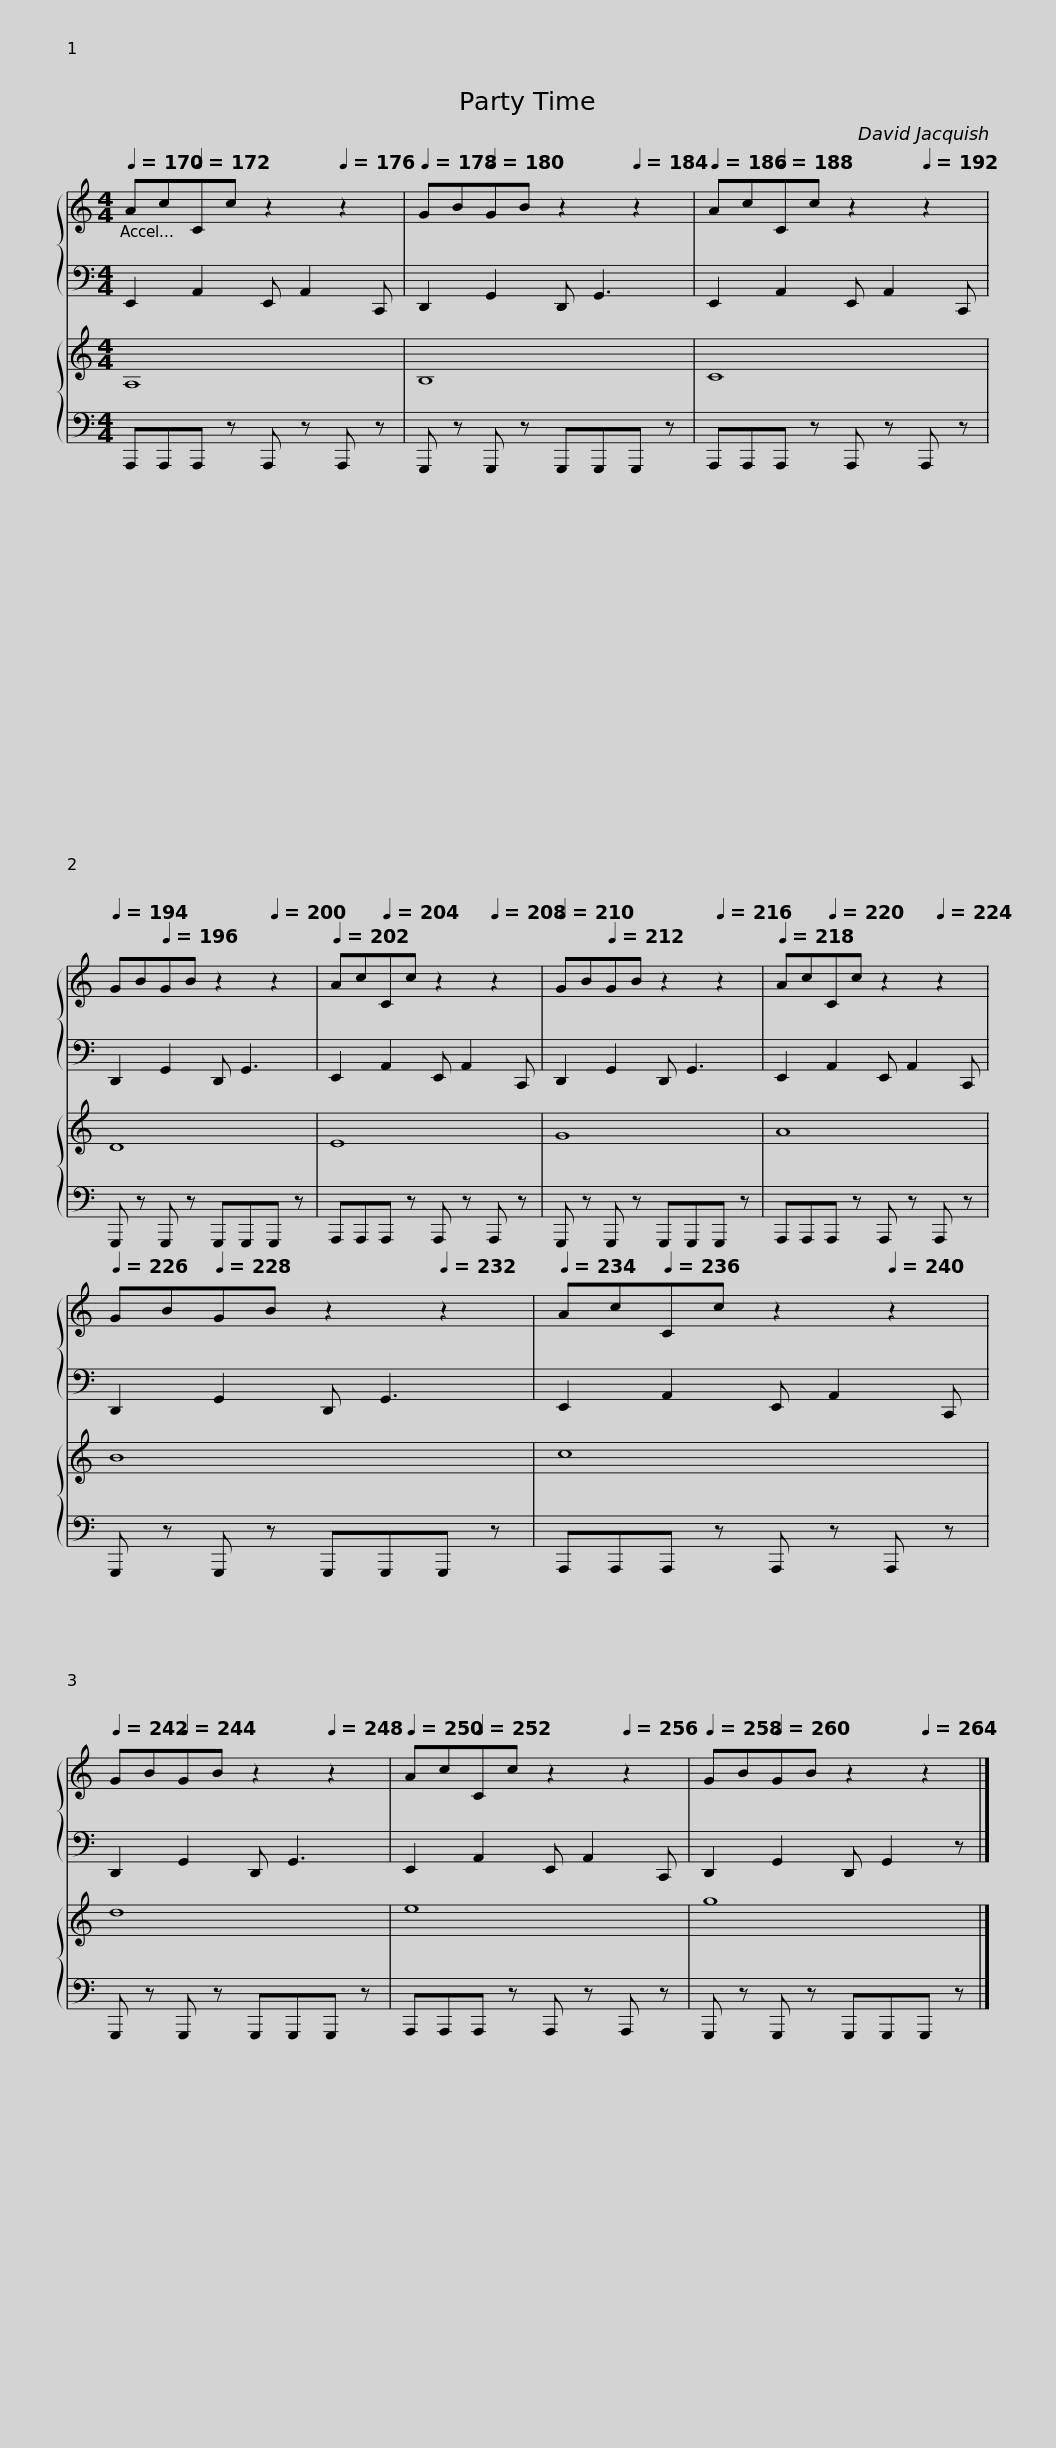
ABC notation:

X:1
%%score { 1 | 2 } { 3 | 4 }
L:1/8
Q:1/4=170
M:4/4
I:linebreak $
K:C
V:1 treble
V:2 bass
V:3 treble
V:4 bass
V:1
 Ac[Q:1/4=172]Cc[Q:1/4=174] z2[Q:1/4=176] z2 |[Q:1/4=178] GB[Q:1/4=180]GB[Q:1/4=182] z2[Q:1/4=184] z2 |[Q:1/4=186] Ac[Q:1/4=188]Cc[Q:1/4=190] z2[Q:1/4=192] z2 |$[Q:1/4=194] GB[Q:1/4=196]GB[Q:1/4=198] z2[Q:1/4=200] z2 |[Q:1/4=202] Ac[Q:1/4=204]Cc[Q:1/4=206] z2[Q:1/4=208] z2 | %5
[Q:1/4=210] GB[Q:1/4=212]GB[Q:1/4=214] z2[Q:1/4=216] z2 |[Q:1/4=218] Ac[Q:1/4=220]Cc[Q:1/4=222] z2[Q:1/4=224] z2 |$[Q:1/4=226] GB[Q:1/4=228]GB[Q:1/4=230] z2[Q:1/4=232] z2 |[Q:1/4=234] Ac[Q:1/4=236]Cc[Q:1/4=238] z2[Q:1/4=240] z2 |[Q:1/4=242] GB[Q:1/4=244]GB[Q:1/4=246] z2[Q:1/4=248] z2 | %10
[Q:1/4=250] Ac[Q:1/4=252]Cc[Q:1/4=254] z2[Q:1/4=256] z2 |$[Q:1/4=258] GB[Q:1/4=260]GB[Q:1/4=262] z2[Q:1/4=264] z2 |] %12
V:2
 E,,2 A,,2 E,, A,,2 C,, | D,,2 G,,2 D,, G,,3 | E,,2 A,,2 E,, A,,2 C,, |$ D,,2 G,,2 D,, G,,3 | E,,2 A,,2 E,, A,,2 C,, | %5
 D,,2 G,,2 D,, G,,3 | E,,2 A,,2 E,, A,,2 C,, |$ D,,2 G,,2 D,, G,,3 | E,,2 A,,2 E,, A,,2 C,, | D,,2 G,,2 D,, G,,3 | %10
 E,,2 A,,2 E,, A,,2 C,, |$ D,,2 G,,2 D,, G,,2 z |] %12
V:3
 A,8 | B,8 | C8 |$ D8 | E8 | %5
 G8 | A8 |$ B8 | c8 | d8 | %10
 e8 |$ g8 |] %12
V:4
 A,,,A,,,A,,, z A,,, z A,,, z | G,,, z G,,, z G,,,G,,,G,,, z | A,,,A,,,A,,, z A,,, z A,,, z |$ G,,, z G,,, z G,,,G,,,G,,, z | A,,,A,,,A,,, z A,,, z A,,, z | %5
 G,,, z G,,, z G,,,G,,,G,,, z | A,,,A,,,A,,, z A,,, z A,,, z |$ G,,, z G,,, z G,,,G,,,G,,, z | A,,,A,,,A,,, z A,,, z A,,, z | G,,, z G,,, z G,,,G,,,G,,, z | %10
 A,,,A,,,A,,, z A,,, z A,,, z |$ G,,, z G,,, z G,,,G,,,G,,, z |] %12
